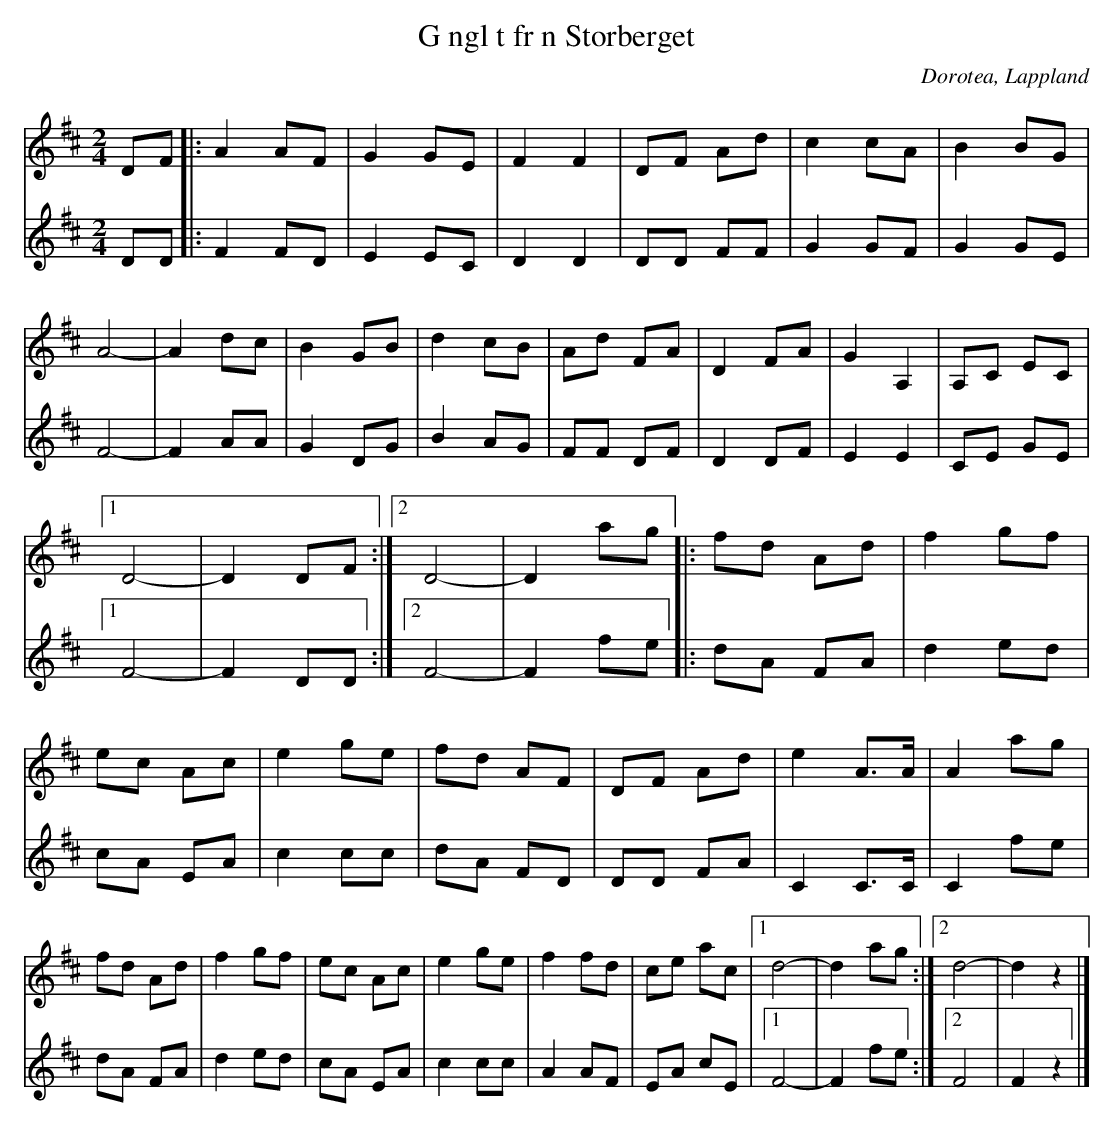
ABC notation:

X:1
T:G ngl t fr n Storberget
O:Dorotea, Lappland
M:2/4
L:1/8
V:1
K:D
DF|:A2 AF|G2 GE|F2 F2|DF Ad|c2 cA|B2 BG|A4-|A2 dc|B2 GB|d2 cB|Ad FA|D2 FA|G2 A,2|A,C EC|1 D4-|D2 DF:|2 D4-|D2 ag|:fd Ad|f2 gf|ec Ac|e2 ge|fd AF|DF Ad|e2 A>A|A2 ag|fd Ad|f2 gf|ec Ac|e2 ge|f2 fd|ce ac|1 d4-|d2 ag:|2 d4-|d2 z2|]
V:2
K:D
DD|:F2 FD|E2 EC| D2 D2| DD FF |G2 GF|G2 GE|F4-|F2 AA|G2 DG|B2 AG|FF DF|D2 DF|E2 E2|CE GE|1F4-|F2 DD:|2F4-|F2 fe|:dA FA|d2 ed|cA EA|c2 cc|dA FD |DD FA| C2 C>C|C2 fe|dA FA|d2 ed|cA EA|c2 cc|A2 AF|EA cE|1 F4-|F2 fe:|2 F4|F2 z2|]
